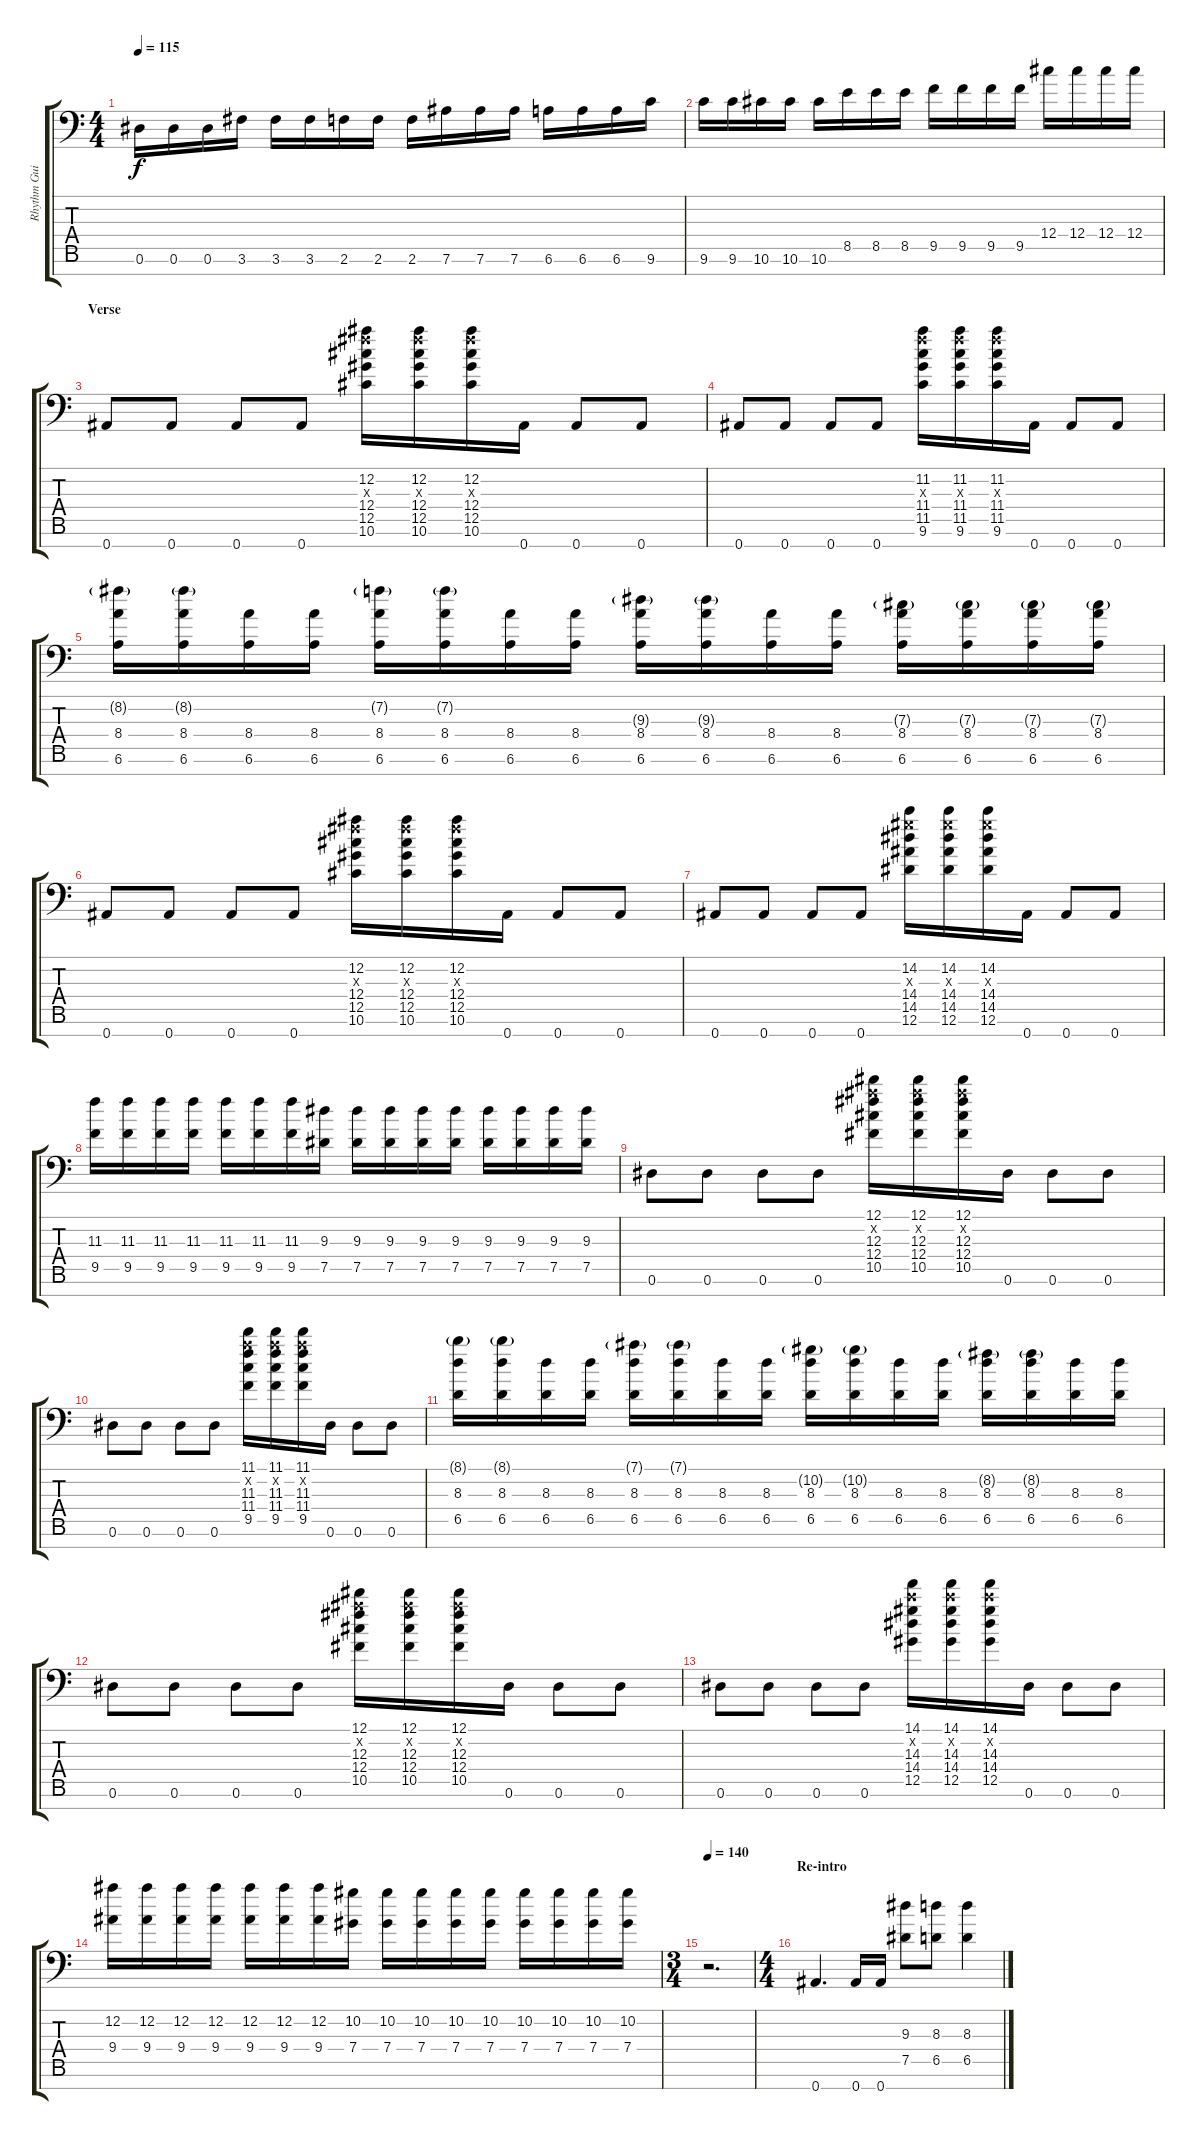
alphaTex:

\track ("Rhythm Guitar Left" "Rhythm Gui") {instrument distortionguitar}
\staff {score tabs}
\tuning (Eb4 Bb3 Gb3 Db3 Ab2 Eb2 Bb1) {hide}
\ts (4 4)
\tempo 115
\clef f4
\ks c
0.6.16{dy f} 0.6.16 0.6.16 3.6.16 3.6.16 3.6.16 2.6.16 2.6.16 2.6.16 7.6.16 7.6.16 7.6.16 6.6.16 6.6.16 6.6.16 9.6.16 |
9.6.16 9.6.16 10.6.16 10.6.16 10.6.16 8.5.16 8.5.16 8.5.16 9.5.16 9.5.16 9.5.16 9.5.16 12.4.16 12.4.16 12.4.16 12.4.16 |
\section ("" "Verse")
0.7.8 0.7.8 0.7.8 0.7.8 (12.2 12.3{x} 12.4 12.5 10.6).16 (12.2 12.3{x} 12.4 12.5 10.6).16 (12.2 12.3{x} 12.4 12.5 10.6).16 0.7.16 0.7.8 0.7.8 |
0.7.8 0.7.8 0.7.8 0.7.8 (11.2 11.3{x} 11.4 11.5 9.6).16 (11.2 11.3{x} 11.4 11.5 9.6).16 (11.2 11.3{x} 11.4 11.5 9.6).16 0.7.16 0.7.8 0.7.8 |
(8.2{g} 8.4 6.6).16 (8.2{g} 8.4 6.6).16 (8.4 6.6).16 (8.4 6.6).16 (7.2{g} 8.4 6.6).16 (7.2{g} 8.4 6.6).16 (8.4 6.6).16 (8.4 6.6).16 (9.3{g} 8.4 6.6).16 (9.3{g} 8.4 6.6).16 (8.4 6.6).16 (8.4 6.6).16 (7.3{g} 8.4 6.6).16 (7.3{g} 8.4 6.6).16 (7.3{g} 8.4 6.6).16 (7.3{g} 8.4 6.6).16 |
0.7.8 0.7.8 0.7.8 0.7.8 (12.2 12.3{x} 12.4 12.5 10.6).16 (12.2 12.3{x} 12.4 12.5 10.6).16 (12.2 12.3{x} 12.4 12.5 10.6).16 0.7.16 0.7.8 0.7.8 |
0.7.8 0.7.8 0.7.8 0.7.8 (14.2 14.3{x} 14.4 14.5 12.6).16 (14.2 14.3{x} 14.4 14.5 12.6).16 (14.2 14.3{x} 14.4 14.5 12.6).16 0.7.16 0.7.8 0.7.8 |
(11.3 9.5).16 (11.3 9.5).16 (11.3 9.5).16 (11.3 9.5).16 (11.3 9.5).16 (11.3 9.5).16 (11.3 9.5).16 (9.3 7.5).16 (9.3 7.5).16 (9.3 7.5).16 (9.3 7.5).16 (9.3 7.5).16 (9.3 7.5).16 (9.3 7.5).16 (9.3 7.5).16 (9.3 7.5).16 |
0.6.8 0.6.8 0.6.8 0.6.8 (12.1 12.2{x} 12.3 12.4 10.5).16 (12.1 12.2{x} 12.3 12.4 10.5).16 (12.1 12.2{x} 12.3 12.4 10.5).16 0.6.16 0.6.8 0.6.8 |
0.6.8 0.6.8 0.6.8 0.6.8 (11.1 11.2{x} 11.3 11.4 9.5).16 (11.1 11.2{x} 11.3 11.4 9.5).16 (11.1 11.2{x} 11.3 11.4 9.5).16 0.6.16 0.6.8 0.6.8 |
(8.1{g} 8.3 6.5).16 (8.1{g} 8.3 6.5).16 (8.3 6.5).16 (8.3 6.5).16 (7.1{g} 8.3 6.5).16 (7.1{g} 8.3 6.5).16 (8.3 6.5).16 (8.3 6.5).16 (10.2{g} 8.3 6.5).16 (10.2{g} 8.3 6.5).16 (8.3 6.5).16 (8.3 6.5).16 (8.2{g} 8.3 6.5).16 (8.2{g} 8.3 6.5).16 (8.3 6.5).16 (8.3 6.5).16 |
0.6.8 0.6.8 0.6.8 0.6.8 (12.1 12.2{x} 12.3 12.4 10.5).16 (12.1 12.2{x} 12.3 12.4 10.5).16 (12.1 12.2{x} 12.3 12.4 10.5).16 0.6.16 0.6.8 0.6.8 |
0.6.8 0.6.8 0.6.8 0.6.8 (14.1 14.2{x} 14.3 14.4 12.5).16 (14.1 14.2{x} 14.3 14.4 12.5).16 (14.1 14.2{x} 14.3 14.4 12.5).16 0.6.16 0.6.8 0.6.8 |
(12.2 9.4).16 (12.2 9.4).16 (12.2 9.4).16 (12.2 9.4).16 (12.2 9.4).16 (12.2 9.4).16 (12.2 9.4).16 (10.2 7.4).16 (10.2 7.4).16 (10.2 7.4).16 (10.2 7.4).16 (10.2 7.4).16 (10.2 7.4).16 (10.2 7.4).16 (10.2 7.4).16 (10.2 7.4).16 |
\ts (3 4)
\tempo 140
r.2{d} |
\ts (4 4)
\section ("" "Re-intro")
0.7.4{d} 0.7.16 0.7.16 (9.3 7.5).8 (8.3 6.5).8 (8.3 6.5).4
